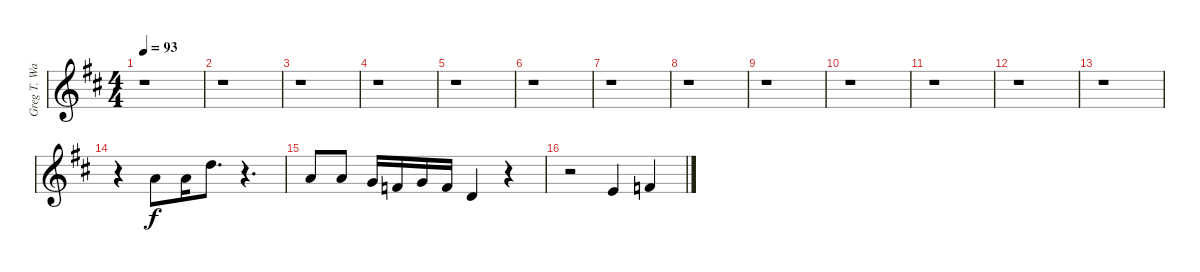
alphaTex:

\track ("Greg T. Walker Vocals" "Greg T. Wa") {instrument piccolo}
\staff {score}
\tuning (E4 B3 G3 D3 A2 E2) {hide}
\ts (4 4)
\tempo 93
\clef g2
\ks bminor
r.1{dy f} |
r.1 |
r.1 |
r.1 |
r.1 |
r.1 |
r.1 |
r.1 |
r.1 |
r.1 |
r.1 |
r.1 |
r.1 |
r.4 10.2.8 10.2.16 10.1.8{d} r.4{d} |
10.2.8 10.2.8 8.2.16 10.3.16 8.2.16 10.3.16 7.3.4 r.4 |
r.2 5.2.4 6.2.4
